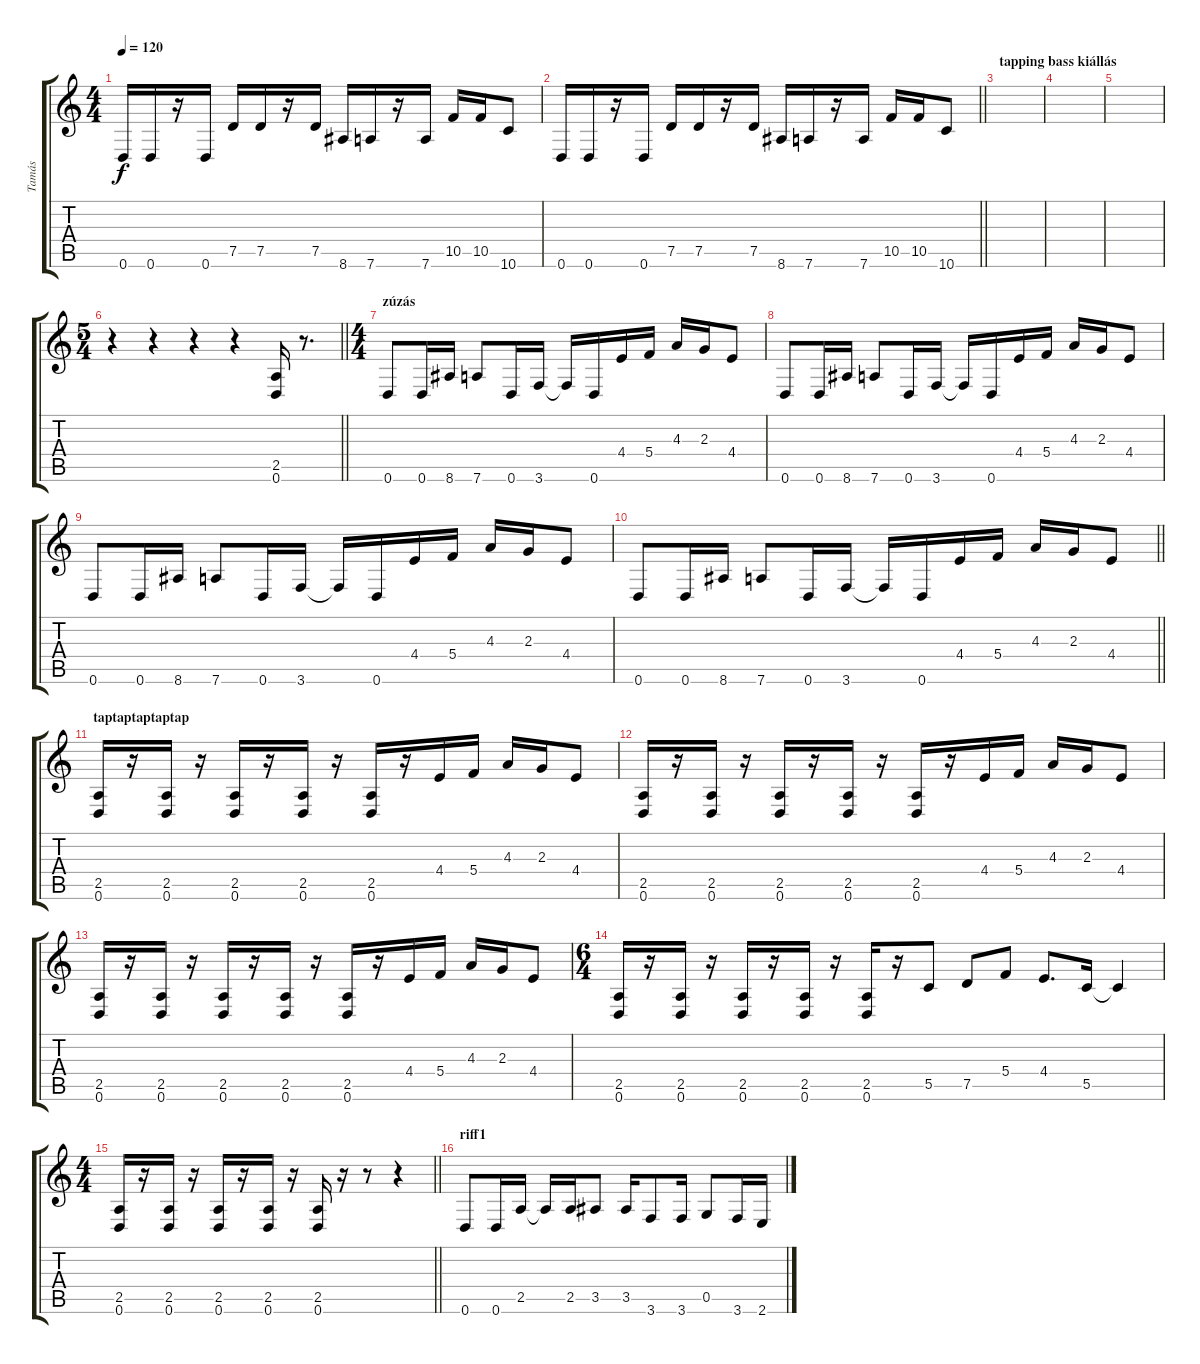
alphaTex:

\track ("Tamás" "Tamás") {instrument distortionguitar}
\staff {score tabs}
\tuning (D4 A3 F3 C3 G2 D2) {hide}
\ts (4 4)
\tempo 120
\clef g2
\ks c
0.6.16{dy f} 0.6.16 r.16 0.6.16 7.5.16 7.5.16 r.16 7.5.16 8.6.16 7.6.16 r.16 7.6.16 10.5.16 10.5.16 10.6.8 |
\barLineRight lightlight
0.6.16 0.6.16 r.16 0.6.16 7.5.16 7.5.16 r.16 7.5.16 8.6.16 7.6.16 r.16 7.6.16 10.5.16 10.5.16 10.6.8 |
\section ("" "tapping bass kiállás")
|
|
|
\ts (5 4)
\barLineRight lightlight
r.4 r.4 r.4 r.4 (2.5 0.6).16 r.8{d} |
\ts (4 4)
\section ("" "zúzás")
0.6.8 0.6.16 8.6.16 7.6.8 0.6.16 3.6.16 3.6{t}.16 0.6.16 4.4.16 5.4.16 4.3.16 2.3.16 4.4.8 |
0.6.8 0.6.16 8.6.16 7.6.8 0.6.16 3.6.16 3.6{t}.16 0.6.16 4.4.16 5.4.16 4.3.16 2.3.16 4.4.8 |
0.6.8 0.6.16 8.6.16 7.6.8 0.6.16 3.6.16 3.6{t}.16 0.6.16 4.4.16 5.4.16 4.3.16 2.3.16 4.4.8 |
\barLineRight lightlight
0.6.8 0.6.16 8.6.16 7.6.8 0.6.16 3.6.16 3.6{t}.16 0.6.16 4.4.16 5.4.16 4.3.16 2.3.16 4.4.8 |
\section ("" "taptaptaptaptap")
(2.5 0.6).16 r.16 (2.5 0.6).16 r.16 (2.5 0.6).16 r.16 (2.5 0.6).16 r.16 (2.5 0.6).16 r.16 4.4.16 5.4.16 4.3.16 2.3.16 4.4.8 |
(2.5 0.6).16 r.16 (2.5 0.6).16 r.16 (2.5 0.6).16 r.16 (2.5 0.6).16 r.16 (2.5 0.6).16 r.16 4.4.16 5.4.16 4.3.16 2.3.16 4.4.8 |
(2.5 0.6).16 r.16 (2.5 0.6).16 r.16 (2.5 0.6).16 r.16 (2.5 0.6).16 r.16 (2.5 0.6).16 r.16 4.4.16 5.4.16 4.3.16 2.3.16 4.4.8 |
\ts (6 4)
(2.5 0.6).16 r.16 (2.5 0.6).16 r.16 (2.5 0.6).16 r.16 (2.5 0.6).16 r.16 (2.5 0.6).16 r.16 5.5.8 7.5.8 5.4.8 4.4.8{d} 5.5.16 5.5{t}.4 |
\ts (4 4)
\barLineRight lightlight
(2.5 0.6).16 r.16 (2.5 0.6).16 r.16 (2.5 0.6).16 r.16 (2.5 0.6).16 r.16 (2.5 0.6).16 r.16 r.8 r.4 |
\section ("" "riff1")
0.6.8 0.6.16 2.5.16 2.5{t}.16 2.5.16 3.5.8 3.5.16 3.6.8 3.6.16 0.5.8 3.6.16 2.6.16
